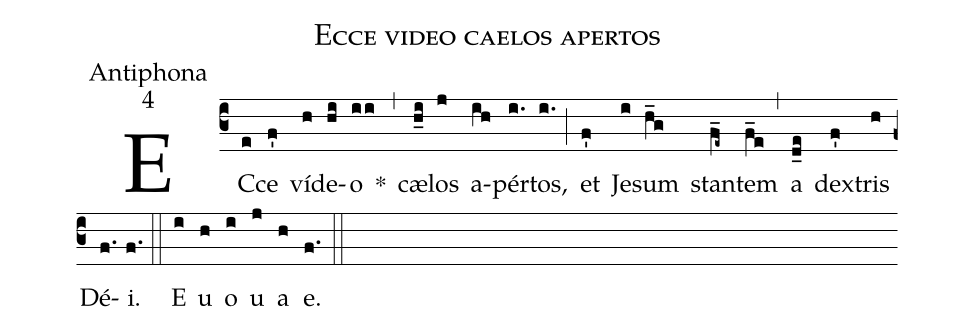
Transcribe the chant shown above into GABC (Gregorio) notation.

name:Ecce video caelos apertos;
office-part:Antiphona;
mode:4;
%%
(c3) EC(e)ce(f') ví(h)de(hi)o(ii) *(,) cæ(h_i)los(j) a(ih)pér(i.)tos,(i.) (;) et(f') Je(i)sum(h_g) stan(f_e~)tem(f_e) (,) a(d_e) dex(f')tris(h) Dé(f.)i.(f.) (::) E(i) u(h) o(i) u(j) a(h) e.(f.) (::)
